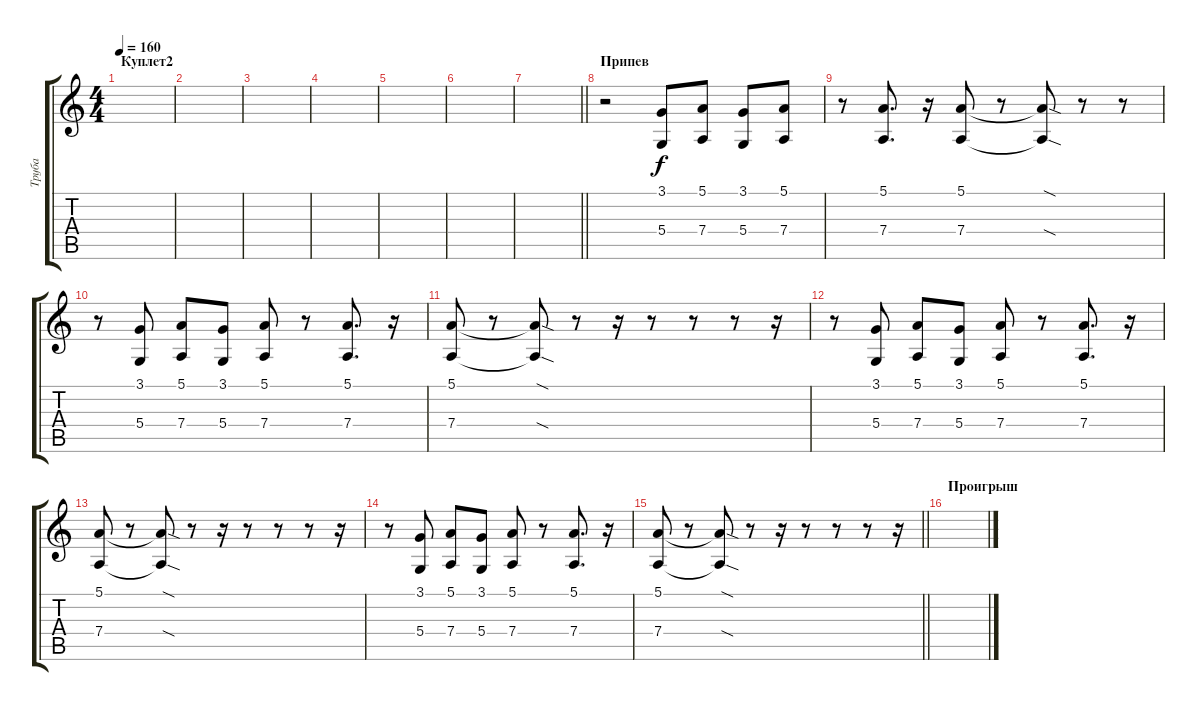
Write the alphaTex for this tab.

\track ("Труба" "Труба") {instrument tuba}
\staff {score tabs}
\tuning (E4 B3 G3 D3 A2 E2) {hide}
\ts (4 4)
\section ("" "Куплет2")
\tempo 160
\clef g2
\ks c
|
|
|
|
|
|
\barLineRight lightlight
|
\section ("" "Припев")
r.2 (3.1 5.4).8 (5.1 7.4).8 (3.1 5.4).8 (5.1 7.4).8 |
r.8 (5.1 7.4).8{d} r.16 (5.1 7.4).8 r.8 (5.1{sod t} 7.4{sod t}).8 r.8 r.8 |
r.8 (3.1 5.4).8 (5.1 7.4).8 (3.1 5.4).8 (5.1 7.4).8 r.8 (5.1 7.4).8{d} r.16 |
(5.1 7.4).8 r.8 (5.1{sod t} 7.4{sod t}).8 r.8 r.16 r.8 r.8 r.8 r.16 |
r.8 (3.1 5.4).8 (5.1 7.4).8 (3.1 5.4).8 (5.1 7.4).8 r.8 (5.1 7.4).8{d} r.16 |
(5.1 7.4).8 r.8 (5.1{sod t} 7.4{sod t}).8 r.8 r.16 r.8 r.8 r.8 r.16 |
r.8 (3.1 5.4).8 (5.1 7.4).8 (3.1 5.4).8 (5.1 7.4).8 r.8 (5.1 7.4).8{d} r.16 |
\barLineRight lightlight
(5.1 7.4).8 r.8 (5.1{sod t} 7.4{sod t}).8 r.8 r.16 r.8 r.8 r.8 r.16 |
\section ("" "Проигрыш")
